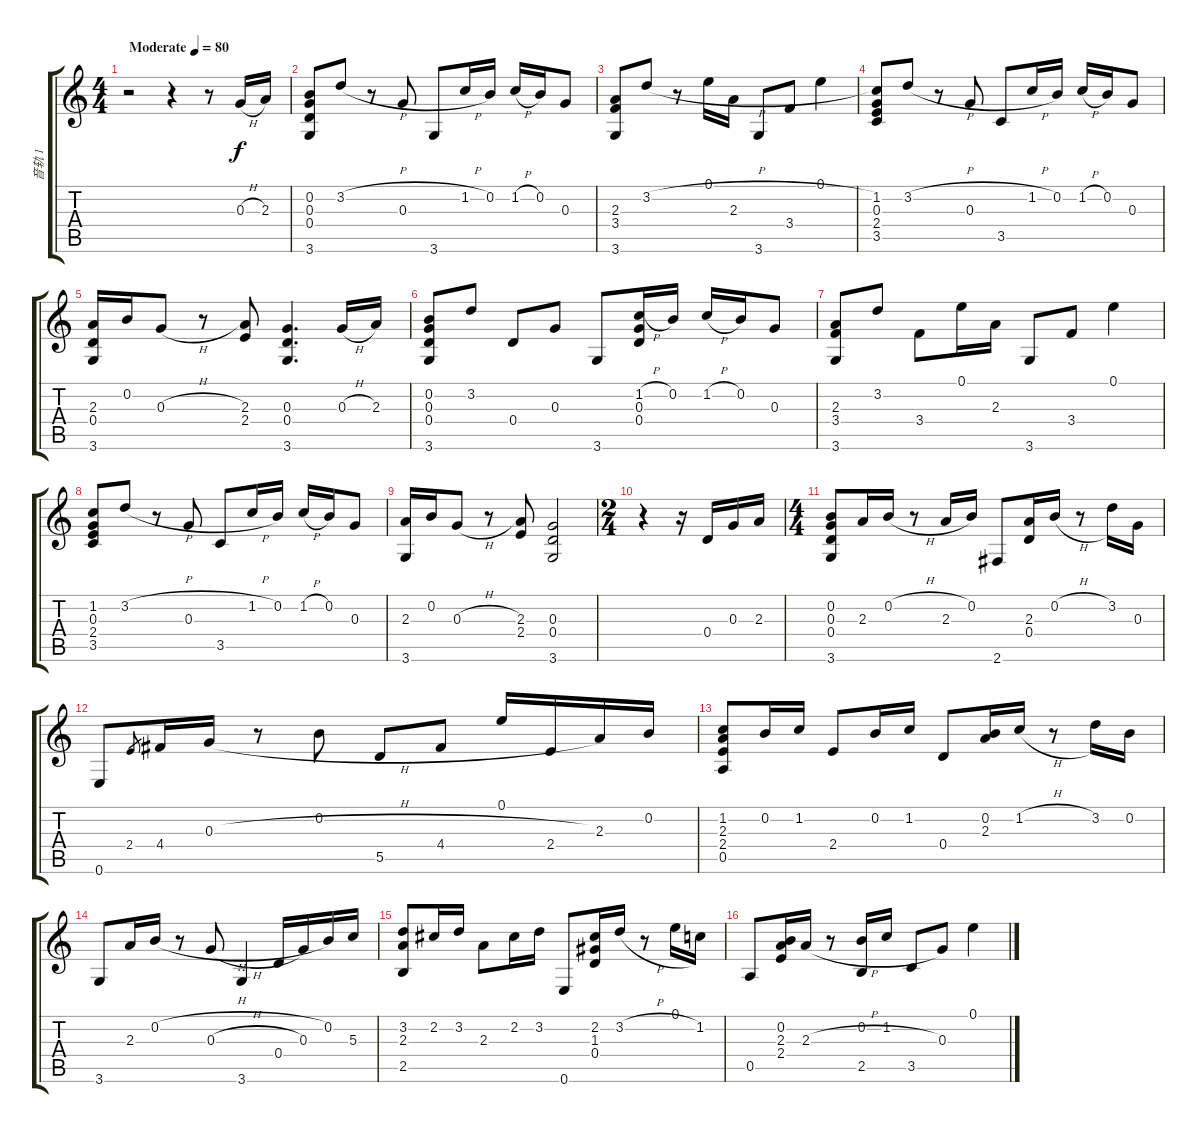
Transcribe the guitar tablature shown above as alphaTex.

\track ("音轨 1" "音轨 1") {instrument acousticguitarsteel}
\staff {score tabs}
\tuning (E4 B3 G3 D3 A2 E2) {hide}
\ts (4 4)
\tempo (80 "Moderate")
\clef g2
\ks c
r.2{dy f instrument acousticguitarsteel} r.4 r.8 0.3{h}.16 2.3.16 |
(0.2 0.3 0.4 3.6).8 3.2{h}.8 r.8 0.3.8 3.6.8 1.2{h}.16 0.2.16 1.2{h}.16 0.2.16 0.3.8 |
(2.3 3.4 3.6).8 3.2{h}.8 r.8 0.1.16 2.3.16 3.6.8 3.4.8 0.1.4 |
(1.2 0.3 2.4 3.5).8 3.2{h}.8 r.8 0.3.8 3.5.8 1.2{h}.16 0.2.16 1.2{h}.16 0.2.16 0.3.8 |
(2.3 0.4 3.6).16 0.2.16 0.3{h}.8 r.8 (2.3 2.4).8 (0.3 0.4 3.6).4{d} 0.3{h}.16 2.3.16 |
(0.2 0.3 0.4 3.6).8 3.2.8 0.4.8 0.3.8 3.6.8 (1.2{h} 0.3 0.4).16 0.2.16 1.2{h}.16 0.2.16 0.3.8 |
(2.3 3.4 3.6).8 3.2.8 3.4.8 0.1.16 2.3.16 3.6.8 3.4.8 0.1.4 |
(1.2 0.3 2.4 3.5).8 3.2{h}.8 r.8 0.3.8 3.5.8 1.2{h}.16 0.2.16 1.2{h}.16 0.2.16 0.3.8 |
(2.3 3.6).16 0.2.16 0.3{h}.8 r.8 (2.3 2.4).8 (0.3 0.4 3.6).2 |
\ts (2 4)
r.4 r.16 0.4.16 0.3.16 2.3.16 |
\ts (4 4)
(0.2 0.3 0.4 3.6).8 2.3.16 0.2{h}.16 r.8 2.3.16 0.2.16 2.6.8 (2.3 0.4).16 0.2{h}.16 r.8 3.2.16 0.3.16 |
0.6.8 2.4.8{gr} 4.4.16 0.3{h}.16 r.8 0.2.8 5.5.8 4.4.8 0.1.16 2.4.16 2.3.16 0.2.16 |
(1.2 2.3 2.4 0.5).8 0.2.16 1.2.16 2.4.8 0.2.16 1.2.16 0.4.8 (0.2 2.3).16 1.2{h}.16 r.8 3.2.16 0.2.16 |
3.6.8 2.3.16 0.2{h}.16 r.8 0.3{h}.8 3.6.4 0.4.16 0.3.16 0.2.16 5.3.16 |
(3.2 2.3 2.5).8 2.2.16 3.2.16 2.3.8 2.2.16 3.2.16 0.6.8 (2.2 1.3 0.4).16 3.2{h}.16 r.8 0.1.16 1.2.16 |
0.5.8 (0.2 2.3 2.4).16 2.3{h}.16 r.8 (0.2 2.5).16 1.2.16 3.5.8 0.3.8 0.1.4
